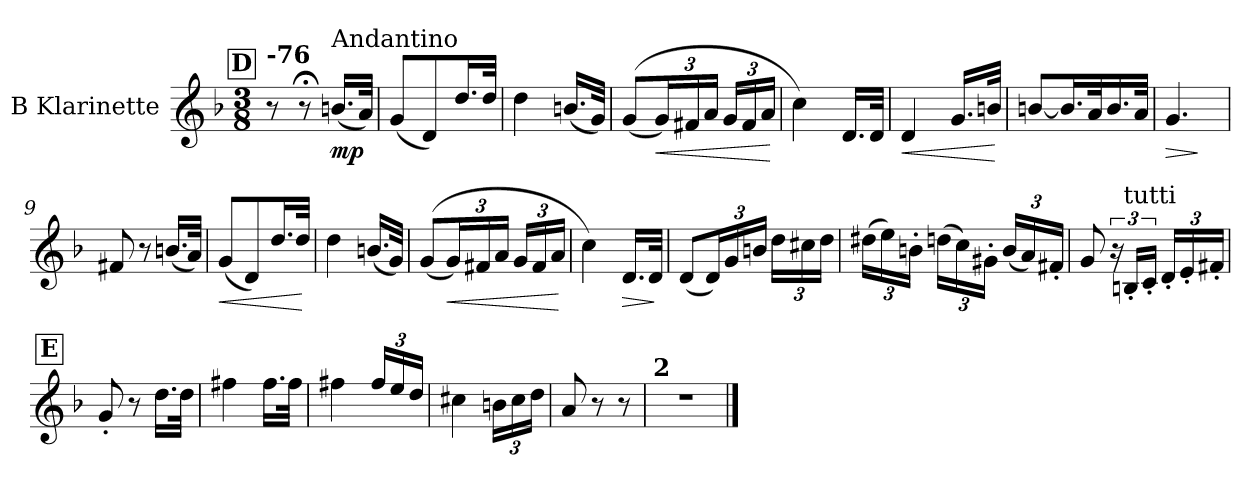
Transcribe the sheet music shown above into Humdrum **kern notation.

**kern	**dynam
*part1	*part1
*staff1	*staff1
*I"B Klarinette	*
*I'B Kl.	*
*clefG2	*
*ITrd1c2	*
*k[b-e-a-]	*
*M3/8	*
*MM35	*
!!LO:REH:place=s1:a:B:fs=14:t=D
=1	=1
!LO:TX:a:B:t=-76	!
8r	.
8r;<	.
!LO:TX:a:t=Andantino	!
!	!LO:DY:b
(16.an/LL	mp
32g/JJk)	.
=2	=2
(8f/L	.
8c/)	.
16.cc/L	.
32cc/JJk	.
=3	=3
4cc\	.
(16.an/LL	.
32f/JJk)	.
=4	=4
((8f/L	.
*Xbrackettup	*
!	!LO:HP:b
24f/L)	<
24en/	.
24g/JJ	.
24f/LL	.
24e/	.
24g/JJ	.
.	[
=5	=5
4b-\)	.
16.c/LL	.
32c/JJk	.
=6	=6
!	!LO:HP:b
4c/	<
16.f/LL	.
32an/JJk	.
.	[
=7	=7
[8an/L	.
16.a/L]	.
32g/K	.
16.a/	.
32g/JJk	.
=8	=8
!	!LO:HP:b
4.f/	>
.	]
!!LO:LB:g=z
=9	=9
8en/	.
8r	.
(16.an/LL	.
32g/JJk)	.
=10	=10
!	!LO:HP:b
(8f/L	<
8c/)	.
16.cc/L	.
32cc/JJk	.
.	[
=11	=11
4cc\	.
(16.an/LL	.
32f/JJk)	.
=12	=12
((8f/L	.
!	!LO:HP:b
24f/L)	<
24en/	.
24g/JJ	.
24f/LL	.
24e/	.
24g/JJ	.
.	[
=13	=13
4b-\)	.
!	!LO:HP:b
16.c/LL	>
32c/JJk	.
.	]
=14	=14
(8c/L	.
24c/L)	.
24f/	.
24an/JJ	.
24cc\LL	.
24bn\	.
24cc\JJ	.
!!LO:LB:g=z
=15	=15
(24cc#X\LL	.
24dd\)	.
24an'\JJ	.
(24ccn\LL	.
24b-\)	.
24f#X'\JJ	.
(24a/LL	.
24g/)	.
24en'/JJ	.
=16	=16
8f/	.
*brackettup	*
24r	.
!LO:TX:a:t=tutti	!
24An'/LL	.
24B-'/JJ	.
*Xbrackettup	*
24c'/LL	.
24d'/	.
24en'/JJ	.
!!LO:REH:place=s1:a:B:fs=14:t=E
=17	=17
8f'/	.
8r	.
16.cc\LL	.
32cc\JJk	.
=18	=18
4een\	.
16.ee\LL	.
32ee\JJk	.
=19	=19
4een\	.
24ee/LL	.
24dd/	.
24cc/JJ	.
=20	=20
4bn\	.
24an\LL	.
24b\	.
24cc\JJ	.
!!LO:LB:g=z
=21	=21
8g/	.
8r	.
8r	.
=22	=22
!LO:TX:a:B:t=2	!
4.r	.
==	==
*-	*-
